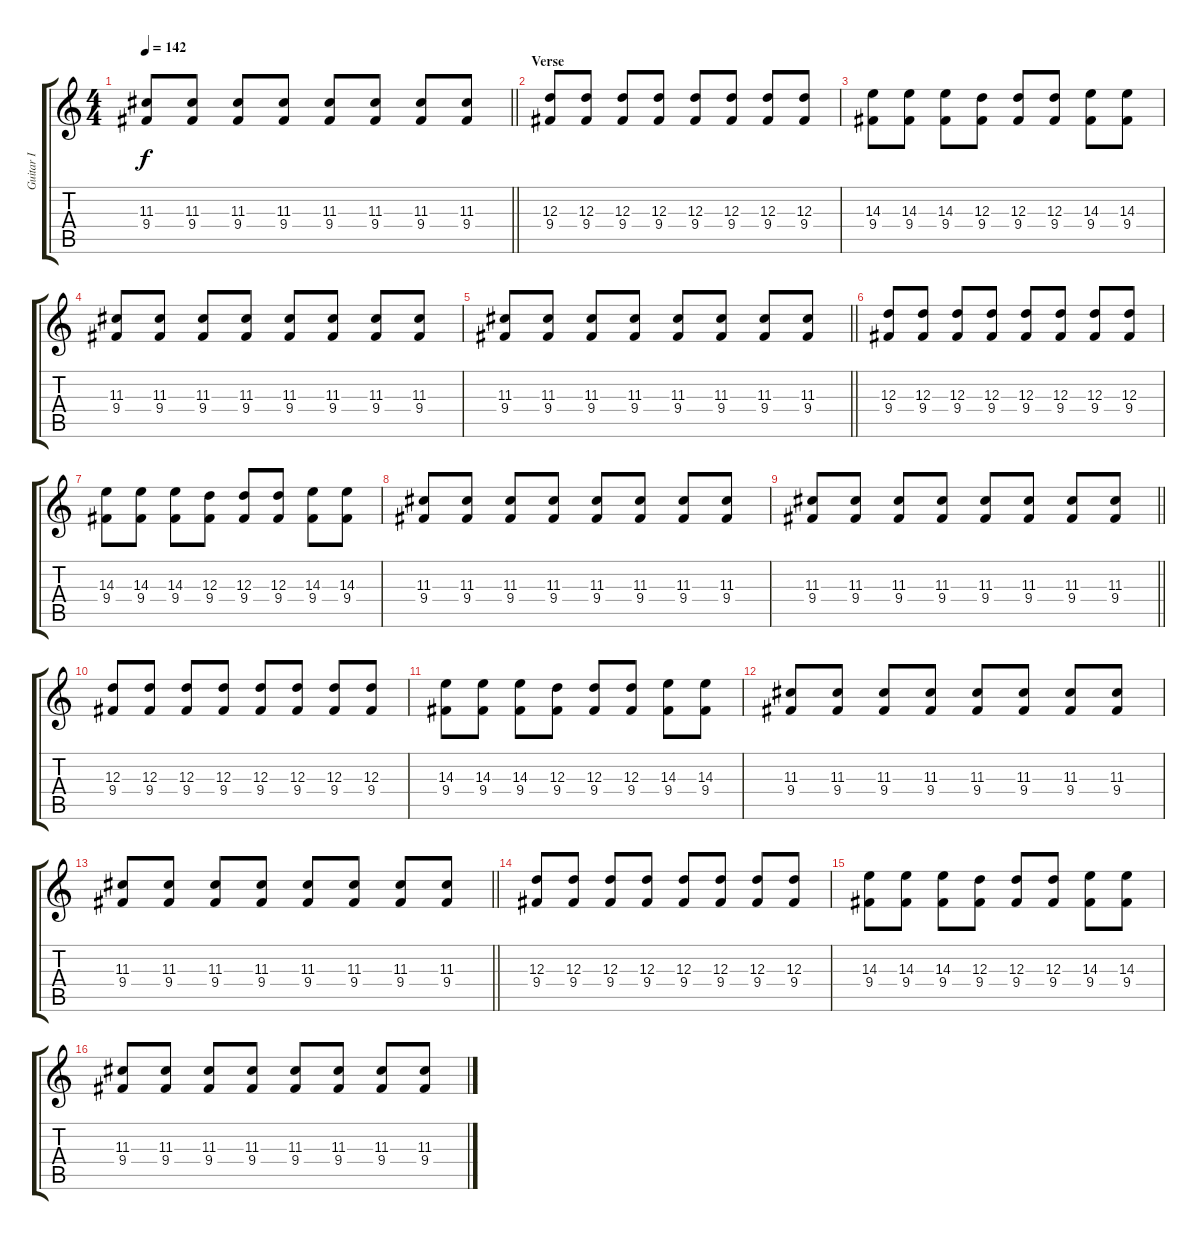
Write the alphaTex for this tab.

\track ("Guitar I" "Guitar I") {instrument distortionguitar}
\staff {score tabs}
\tuning (B3 Gb3 D3 A2 E2 B1) {hide}
\ts (4 4)
\tempo 142
\clef g2
\barLineRight lightlight
\ks c
(11.3 9.4).8{dy f} (11.3 9.4).8 (11.3 9.4).8 (11.3 9.4).8 (11.3 9.4).8 (11.3 9.4).8 (11.3 9.4).8 (11.3 9.4).8 |
\section ("" "Verse")
(12.3 9.4).8 (12.3 9.4).8 (12.3 9.4).8 (12.3 9.4).8 (12.3 9.4).8 (12.3 9.4).8 (12.3 9.4).8 (12.3 9.4).8 |
(14.3 9.4).8 (14.3 9.4).8 (14.3 9.4).8 (12.3 9.4).8 (12.3 9.4).8 (12.3 9.4).8 (14.3 9.4).8 (14.3 9.4).8 |
(11.3 9.4).8 (11.3 9.4).8 (11.3 9.4).8 (11.3 9.4).8 (11.3 9.4).8 (11.3 9.4).8 (11.3 9.4).8 (11.3 9.4).8 |
\barLineRight lightlight
(11.3 9.4).8 (11.3 9.4).8 (11.3 9.4).8 (11.3 9.4).8 (11.3 9.4).8 (11.3 9.4).8 (11.3 9.4).8 (11.3 9.4).8 |
\section ("" "")
(12.3 9.4).8 (12.3 9.4).8 (12.3 9.4).8 (12.3 9.4).8 (12.3 9.4).8 (12.3 9.4).8 (12.3 9.4).8 (12.3 9.4).8 |
(14.3 9.4).8 (14.3 9.4).8 (14.3 9.4).8 (12.3 9.4).8 (12.3 9.4).8 (12.3 9.4).8 (14.3 9.4).8 (14.3 9.4).8 |
(11.3 9.4).8 (11.3 9.4).8 (11.3 9.4).8 (11.3 9.4).8 (11.3 9.4).8 (11.3 9.4).8 (11.3 9.4).8 (11.3 9.4).8 |
\barLineRight lightlight
(11.3 9.4).8 (11.3 9.4).8 (11.3 9.4).8 (11.3 9.4).8 (11.3 9.4).8 (11.3 9.4).8 (11.3 9.4).8 (11.3 9.4).8 |
\section ("" "")
(12.3 9.4).8 (12.3 9.4).8 (12.3 9.4).8 (12.3 9.4).8 (12.3 9.4).8 (12.3 9.4).8 (12.3 9.4).8 (12.3 9.4).8 |
(14.3 9.4).8 (14.3 9.4).8 (14.3 9.4).8 (12.3 9.4).8 (12.3 9.4).8 (12.3 9.4).8 (14.3 9.4).8 (14.3 9.4).8 |
(11.3 9.4).8 (11.3 9.4).8 (11.3 9.4).8 (11.3 9.4).8 (11.3 9.4).8 (11.3 9.4).8 (11.3 9.4).8 (11.3 9.4).8 |
\barLineRight lightlight
(11.3 9.4).8 (11.3 9.4).8 (11.3 9.4).8 (11.3 9.4).8 (11.3 9.4).8 (11.3 9.4).8 (11.3 9.4).8 (11.3 9.4).8 |
\section ("" "")
(12.3 9.4).8 (12.3 9.4).8 (12.3 9.4).8 (12.3 9.4).8 (12.3 9.4).8 (12.3 9.4).8 (12.3 9.4).8 (12.3 9.4).8 |
(14.3 9.4).8 (14.3 9.4).8 (14.3 9.4).8 (12.3 9.4).8 (12.3 9.4).8 (12.3 9.4).8 (14.3 9.4).8 (14.3 9.4).8 |
(11.3 9.4).8 (11.3 9.4).8 (11.3 9.4).8 (11.3 9.4).8 (11.3 9.4).8 (11.3 9.4).8 (11.3 9.4).8 (11.3 9.4).8
